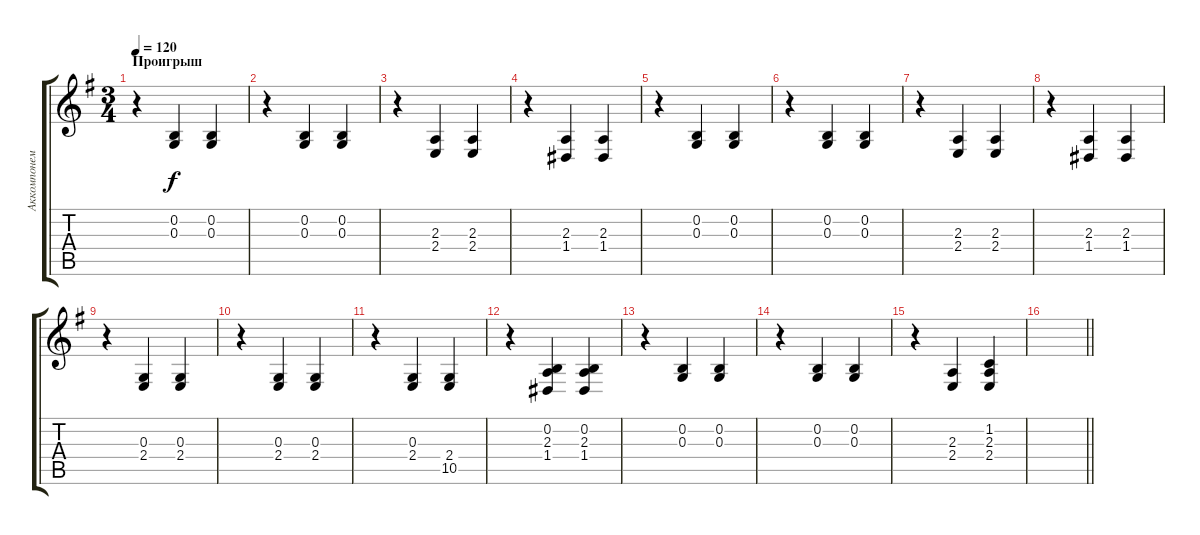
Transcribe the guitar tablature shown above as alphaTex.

\track ("Аккомпонемент-проигрыш" "Аккомпонем") {instrument rockorgan}
\staff {score tabs}
\tuning (E4 B3 G3 D3 A2 E2) {hide}
\ts (3 4)
\section ("" "Проигрыш")
\tempo 120
\clef g2
\ks g
r.4{dy f} (0.2 0.3).4 (0.2 0.3).4 |
r.4 (0.2 0.3).4 (0.2 0.3).4 |
r.4 (2.3 2.4).4 (2.3 2.4).4 |
r.4 (2.3 1.4).4 (2.3 1.4).4 |
r.4 (0.2 0.3).4 (0.2 0.3).4 |
r.4 (0.2 0.3).4 (0.2 0.3).4 |
r.4 (2.3 2.4).4 (2.3 2.4).4 |
r.4 (2.3 1.4).4 (2.3 1.4).4 |
r.4 (0.3 2.4).4 (0.3 2.4).4 |
r.4 (0.3 2.4).4 (0.3 2.4).4 |
r.4 (0.3 2.4).4 (2.4 10.5).4 |
r.4 (0.2 2.3 1.4).4 (0.2 2.3 1.4).4 |
r.4 (0.2 0.3).4 (0.2 0.3).4 |
r.4 (0.2 0.3).4 (0.2 0.3).4 |
r.4 (2.3 2.4).4 (1.2 2.3 2.4).4 |
\barLineRight lightlight
